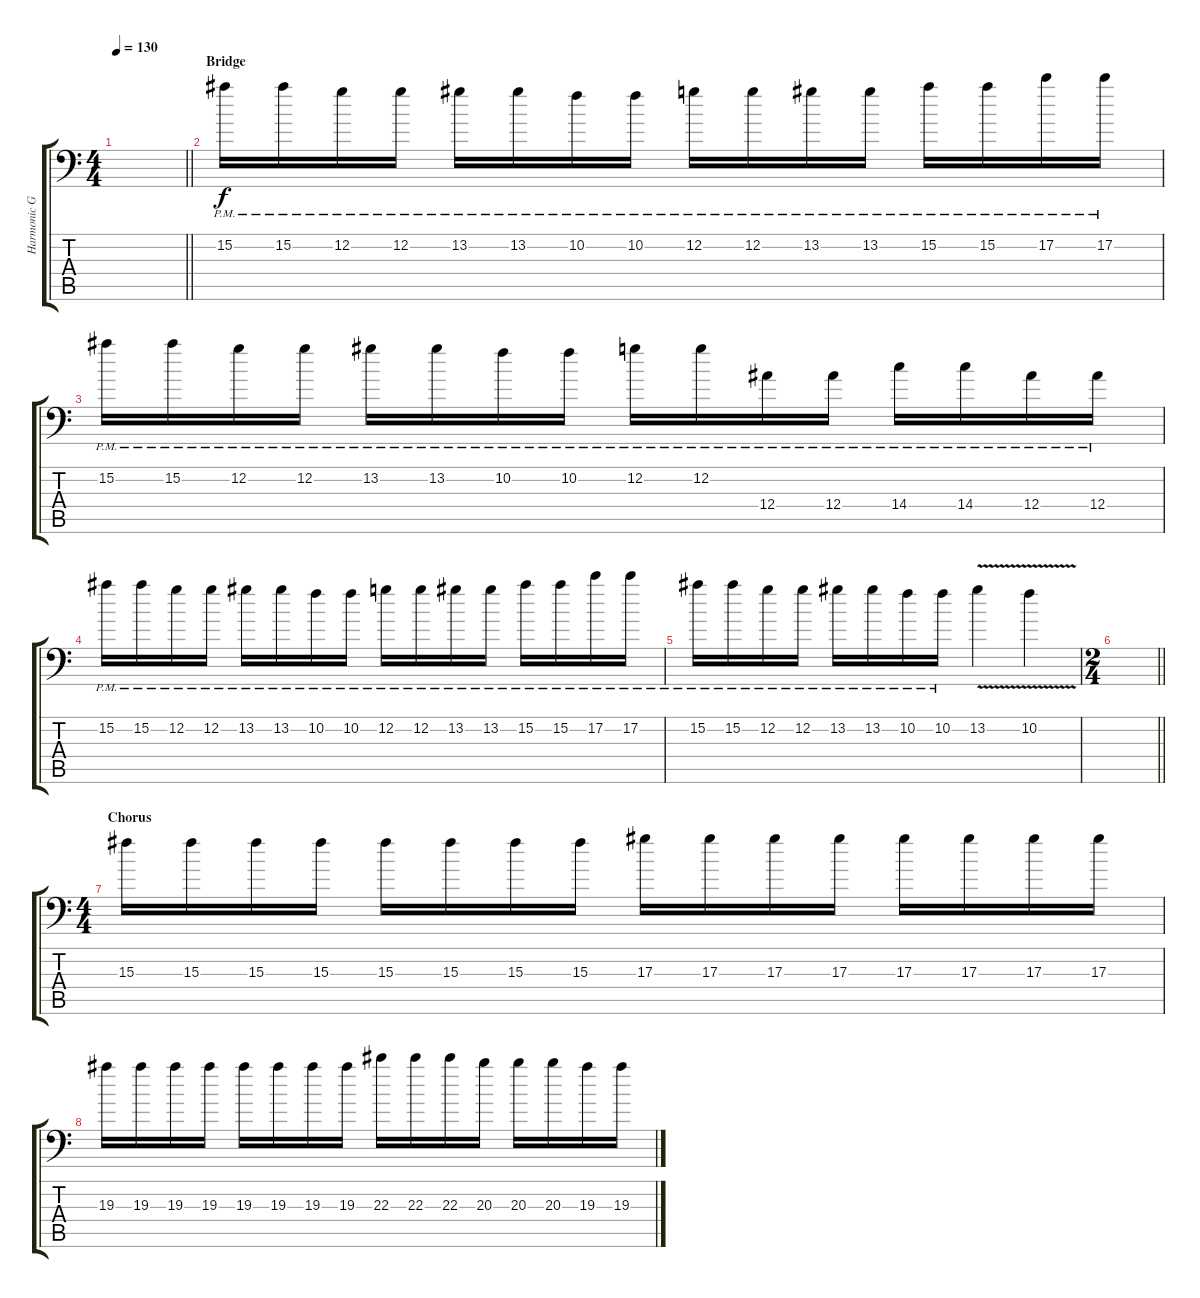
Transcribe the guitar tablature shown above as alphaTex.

\track ("Harmonic Guitar" "Harmonic G") {instrument distortionguitar}
\staff {score tabs}
\tuning (C4 G3 Eb3 Bb2 F2 Bb1) {hide}
\ts (4 4)
\tempo 130
\clef f4
\barLineRight lightlight
\ks c
|
\section ("" "Bridge")
15.2{pm}.16 15.2{pm}.16 12.2{pm}.16 12.2{pm}.16 13.2{pm}.16 13.2{pm}.16 10.2{pm}.16 10.2{pm}.16 12.2{pm}.16 12.2{pm}.16 13.2{pm}.16 13.2{pm}.16 15.2{pm}.16 15.2{pm}.16 17.2{pm}.16 17.2{pm}.16 |
15.2{pm}.16 15.2{pm}.16 12.2{pm}.16 12.2{pm}.16 13.2{pm}.16 13.2{pm}.16 10.2{pm}.16 10.2{pm}.16 12.2{pm}.16 12.2{pm}.16 12.4{pm}.16 12.4{pm}.16 14.4{pm}.16 14.4{pm}.16 12.4{pm}.16 12.4{pm}.16 |
15.2{pm}.16 15.2{pm}.16 12.2{pm}.16 12.2{pm}.16 13.2{pm}.16 13.2{pm}.16 10.2{pm}.16 10.2{pm}.16 12.2{pm}.16 12.2{pm}.16 13.2{pm}.16 13.2{pm}.16 15.2{pm}.16 15.2{pm}.16 17.2{pm}.16 17.2{pm}.16 |
15.2{pm}.16 15.2{pm}.16 12.2{pm}.16 12.2{pm}.16 13.2{pm}.16 13.2{pm}.16 10.2{pm}.16 10.2{pm}.16 13.2{v}.4 10.2{v}.4 |
\ts (2 4)
\barLineRight lightlight
|
\ts (4 4)
\section ("" "Chorus")
15.3.16 15.3.16 15.3.16 15.3.16 15.3.16 15.3.16 15.3.16 15.3.16 17.3.16 17.3.16 17.3.16 17.3.16 17.3.16 17.3.16 17.3.16 17.3.16 |
19.3.16 19.3.16 19.3.16 19.3.16 19.3.16 19.3.16 19.3.16 19.3.16 22.3.16 22.3.16 22.3.16 20.3.16 20.3.16 20.3.16 19.3.16 19.3.16
